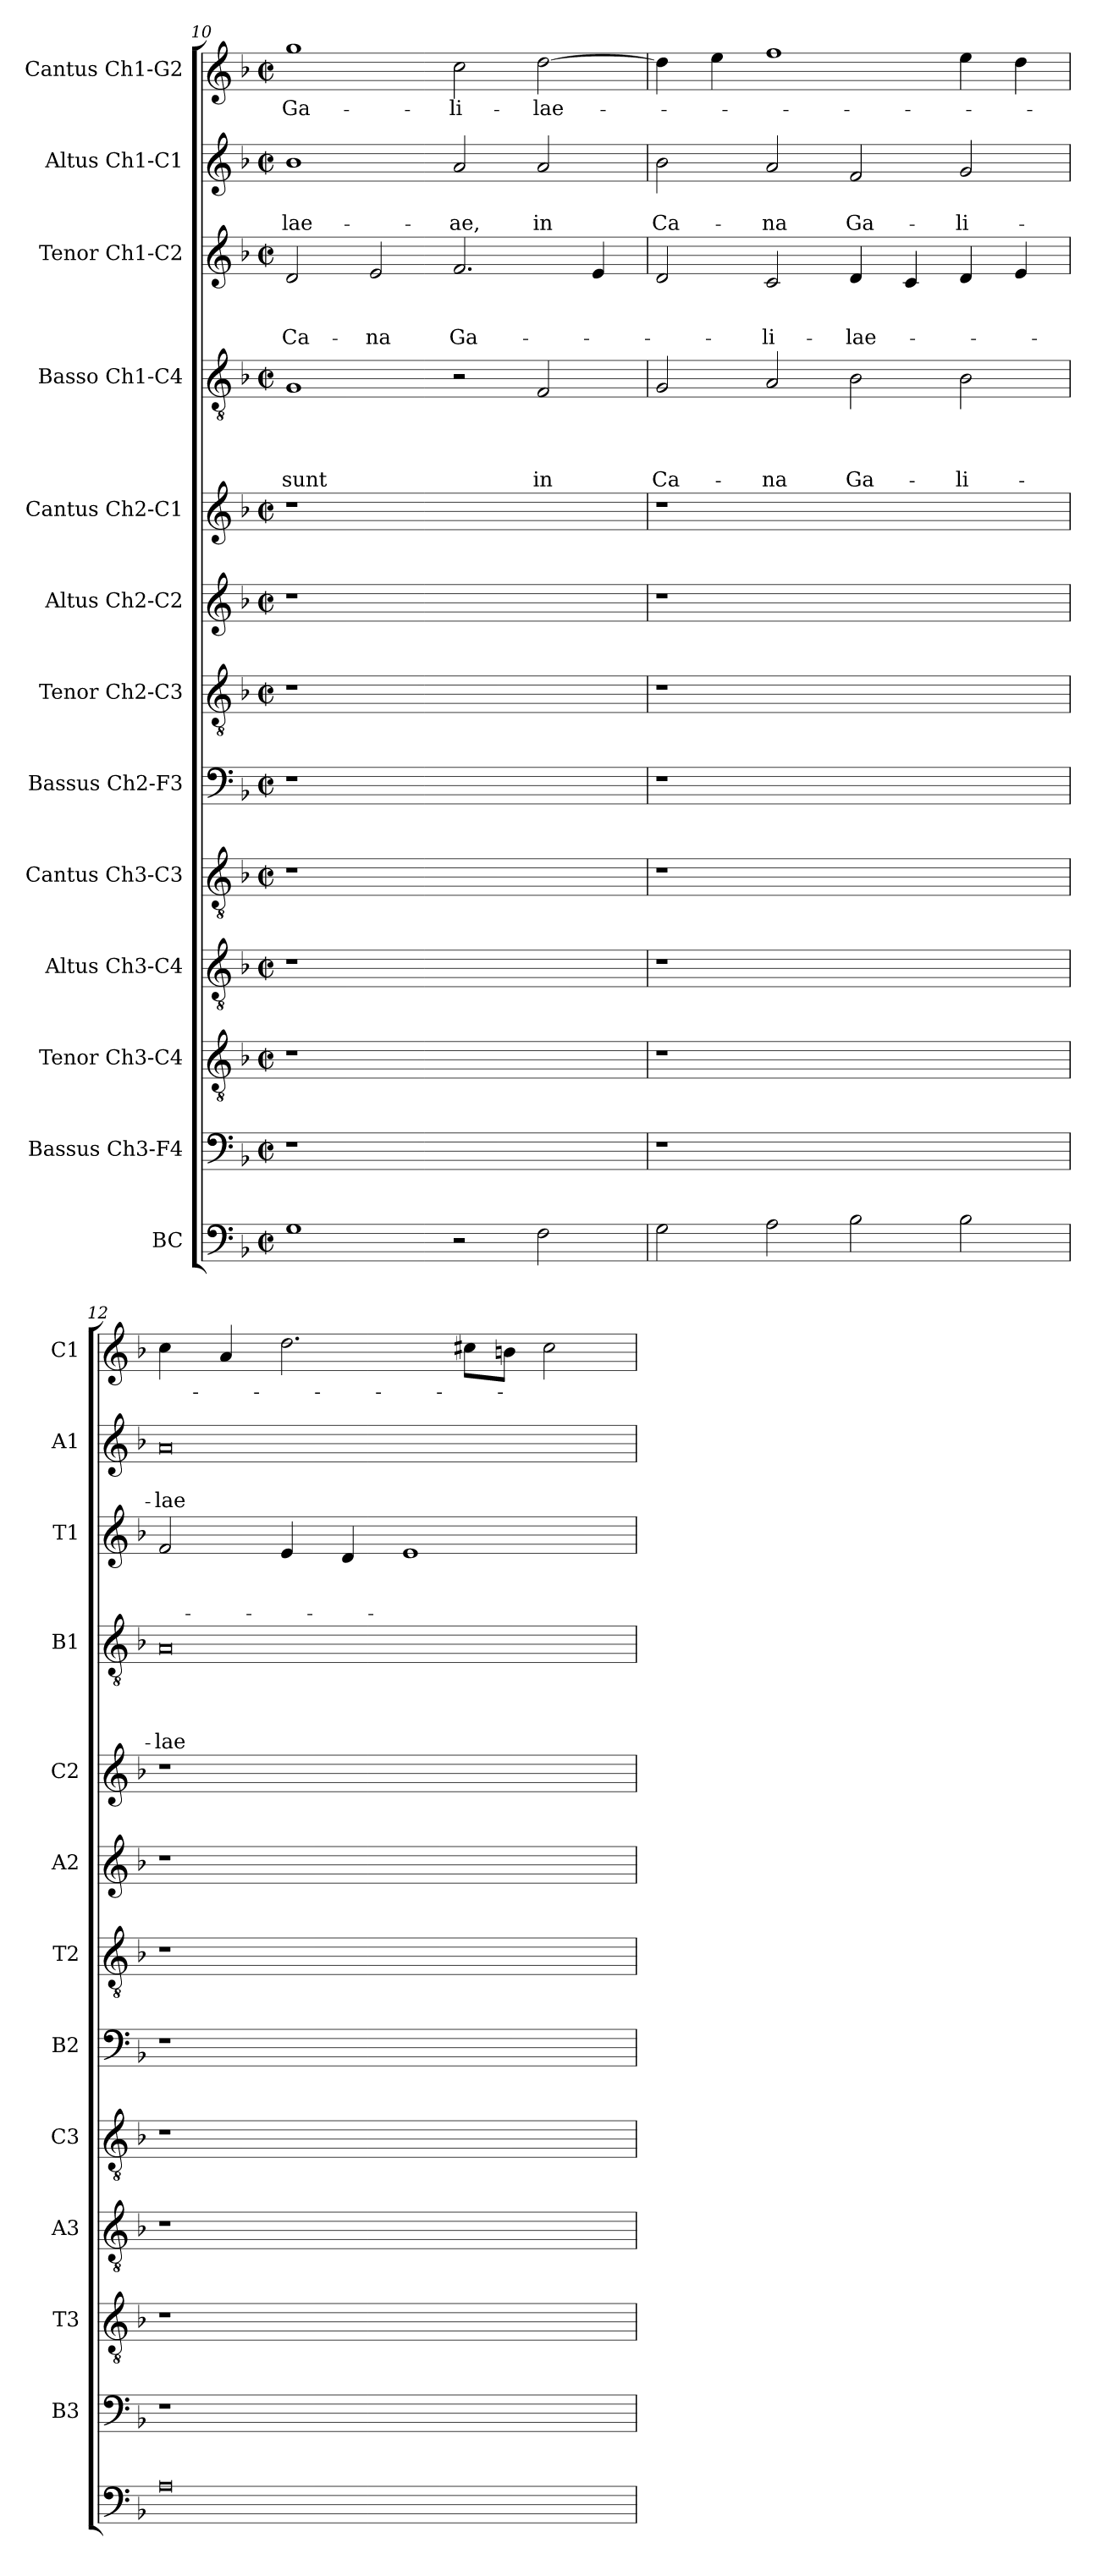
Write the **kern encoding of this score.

**kern	**kern	**kern	**kern	**kern	**kern	**kern	**kern	**kern	**kern	**text	**text	**text	**text	**kern	**text	**text	**text	**kern	**text	**text	**kern	**text
*part13	*part12	*part11	*part10	*part9	*part8	*part7	*part6	*part5	*part4	*part4	*part4	*part4	*part4	*part3	*part3	*part3	*part3	*part2	*part2	*part2	*part1	*part1
*staff13	*staff12	*staff11	*staff10	*staff9	*staff8	*staff7	*staff6	*staff5	*staff4	*staff4	*staff4	*staff4	*staff4	*staff3	*staff3	*staff3	*staff3	*staff2	*staff2	*staff2	*staff1	*staff1
*I"BC	*I"Bassus Ch3-F4	*I"Tenor Ch3-C4	*I"Altus Ch3-C4	*I"Cantus Ch3-C3	*I"Bassus Ch2-F3	*I"Tenor Ch2-C3	*I"Altus Ch2-C2	*I"Cantus Ch2-C1	*I"Basso Ch1-C4	*	*	*	*	*I"Tenor Ch1-C2	*	*	*	*I"Altus Ch1-C1	*	*	*I"Cantus Ch1-G2	*
*	*I'B3	*I'T3	*I'A3	*I'C3	*I'B2	*I'T2	*I'A2	*I'C2	*I'B1	*	*	*	*	*I'T1	*	*	*	*I'A1	*	*	*I'C1	*
*clefF4	*clefF4	*clefGv2	*clefGv2	*clefGv2	*clefF4	*clefGv2	*clefG2	*clefG2	*clefGv2	*	*	*	*	*clefG2	*	*	*	*clefG2	*	*	*clefG2	*
*k[b-]	*k[b-]	*k[b-]	*k[b-]	*k[b-]	*k[b-]	*k[b-]	*k[b-]	*k[b-]	*k[b-]	*	*	*	*	*k[b-]	*	*	*	*k[b-]	*	*	*k[b-]	*
*F:	*F:	*F:	*F:	*F:	*F:	*F:	*F:	*F:	*F:	*	*	*	*	*F:	*	*	*	*F:	*	*	*F:	*
*M2/2	*M2/2	*M2/2	*M2/2	*M2/2	*M2/2	*M2/2	*M2/2	*M2/2	*M2/2	*	*	*	*	*M2/2	*	*	*	*M2/2	*	*	*M2/2	*
*met(c|)	*met(c|)	*met(c|)	*met(c|)	*met(c|)	*met(c|)	*met(c|)	*met(c|)	*met(c|)	*met(c|)	*	*	*	*	*met(c|)	*	*	*	*met(c|)	*	*	*met(c|)	*
=10	=10	=10	=10	=10	=10	=10	=10	=10	=10	=10	=10	=10	=10	=10	=10	=10	=10	=10	=10	=10	=10	=10
1G	1r	1r	1r	1r	1r	1r	1r	1r	1G	.	.	.	sunt	2d/	.	.	Ca-	1b-	.	-lae-	1gg	Ga-
.	.	.	.	.	.	.	.	.	.	.	.	.	.	2e/	.	.	-na	.	.	.	.	.
2r	1ryy	1ryy	1ryy	1ryy	1ryy	1ryy	1ryy	1ryy	2r	.	.	.	.	2.f/	.	.	Ga-	2a/	.	-ae,	2cc\	-li-
2F\	.	.	.	.	.	.	.	.	2F/	.	.	.	in	.	.	.	.	2a/	.	in	[2dd\	-lae-
.	.	.	.	.	.	.	.	.	.	.	.	.	.	4e/	.	.	.	.	.	.	.	.
!!LO:LB:g=z
=11	=11	=11	=11	=11	=11	=11	=11	=11	=11	=11	=11	=11	=11	=11	=11	=11	=11	=11	=11	=11	=11	=11
2G\	1r	1r	1r	1r	1r	1r	1r	1r	2G/	.	.	.	Ca-	2d/	.	.	.	2b-\	.	Ca-	4dd\]	.
.	.	.	.	.	.	.	.	.	.	.	.	.	.	.	.	.	.	.	.	.	4ee\	.
2A\	.	.	.	.	.	.	.	.	2A/	.	.	.	-na	2c/	.	.	-li-	2a/	.	-na	1ff	.
2B-\	1ryy	1ryy	1ryy	1ryy	1ryy	1ryy	1ryy	1ryy	2B-\	.	.	.	Ga-	4d/	.	.	-lae-	2f/	.	Ga-	.	.
.	.	.	.	.	.	.	.	.	.	.	.	.	.	4c/	.	.	.	.	.	.	.	.
2B-\	.	.	.	.	.	.	.	.	2B-\	.	.	.	-li-	4d/	.	.	.	2g/	.	-li-	4ee\	.
.	.	.	.	.	.	.	.	.	.	.	.	.	.	4e/	.	.	.	.	.	.	4dd\	.
=12	=12	=12	=12	=12	=12	=12	=12	=12	=12	=12	=12	=12	=12	=12	=12	=12	=12	=12	=12	=12	=12	=12
0A	1r	1r	1r	1r	1r	1r	1r	1r	0A	.	.	.	-lae-	2f/	.	.	.	0a	.	-lae-	4cc\	.
.	.	.	.	.	.	.	.	.	.	.	.	.	.	.	.	.	.	.	.	.	4a/	.
.	.	.	.	.	.	.	.	.	.	.	.	.	.	4e/	.	.	.	.	.	.	2.dd\	.
.	.	.	.	.	.	.	.	.	.	.	.	.	.	4d/	.	.	.	.	.	.	.	.
.	1ryy	1ryy	1ryy	1ryy	1ryy	1ryy	1ryy	1ryy	.	.	.	.	.	1e	.	.	.	.	.	.	.	.
.	.	.	.	.	.	.	.	.	.	.	.	.	.	.	.	.	.	.	.	.	8cc#X\L	.
.	.	.	.	.	.	.	.	.	.	.	.	.	.	.	.	.	.	.	.	.	8bn\J	.
.	.	.	.	.	.	.	.	.	.	.	.	.	.	.	.	.	.	.	.	.	2cc#\	.
=	=	=	=	=	=	=	=	=	=	=	=	=	=	=	=	=	=	=	=	=	=	=
*-	*-	*-	*-	*-	*-	*-	*-	*-	*-	*-	*-	*-	*-	*-	*-	*-	*-	*-	*-	*-	*-	*-
